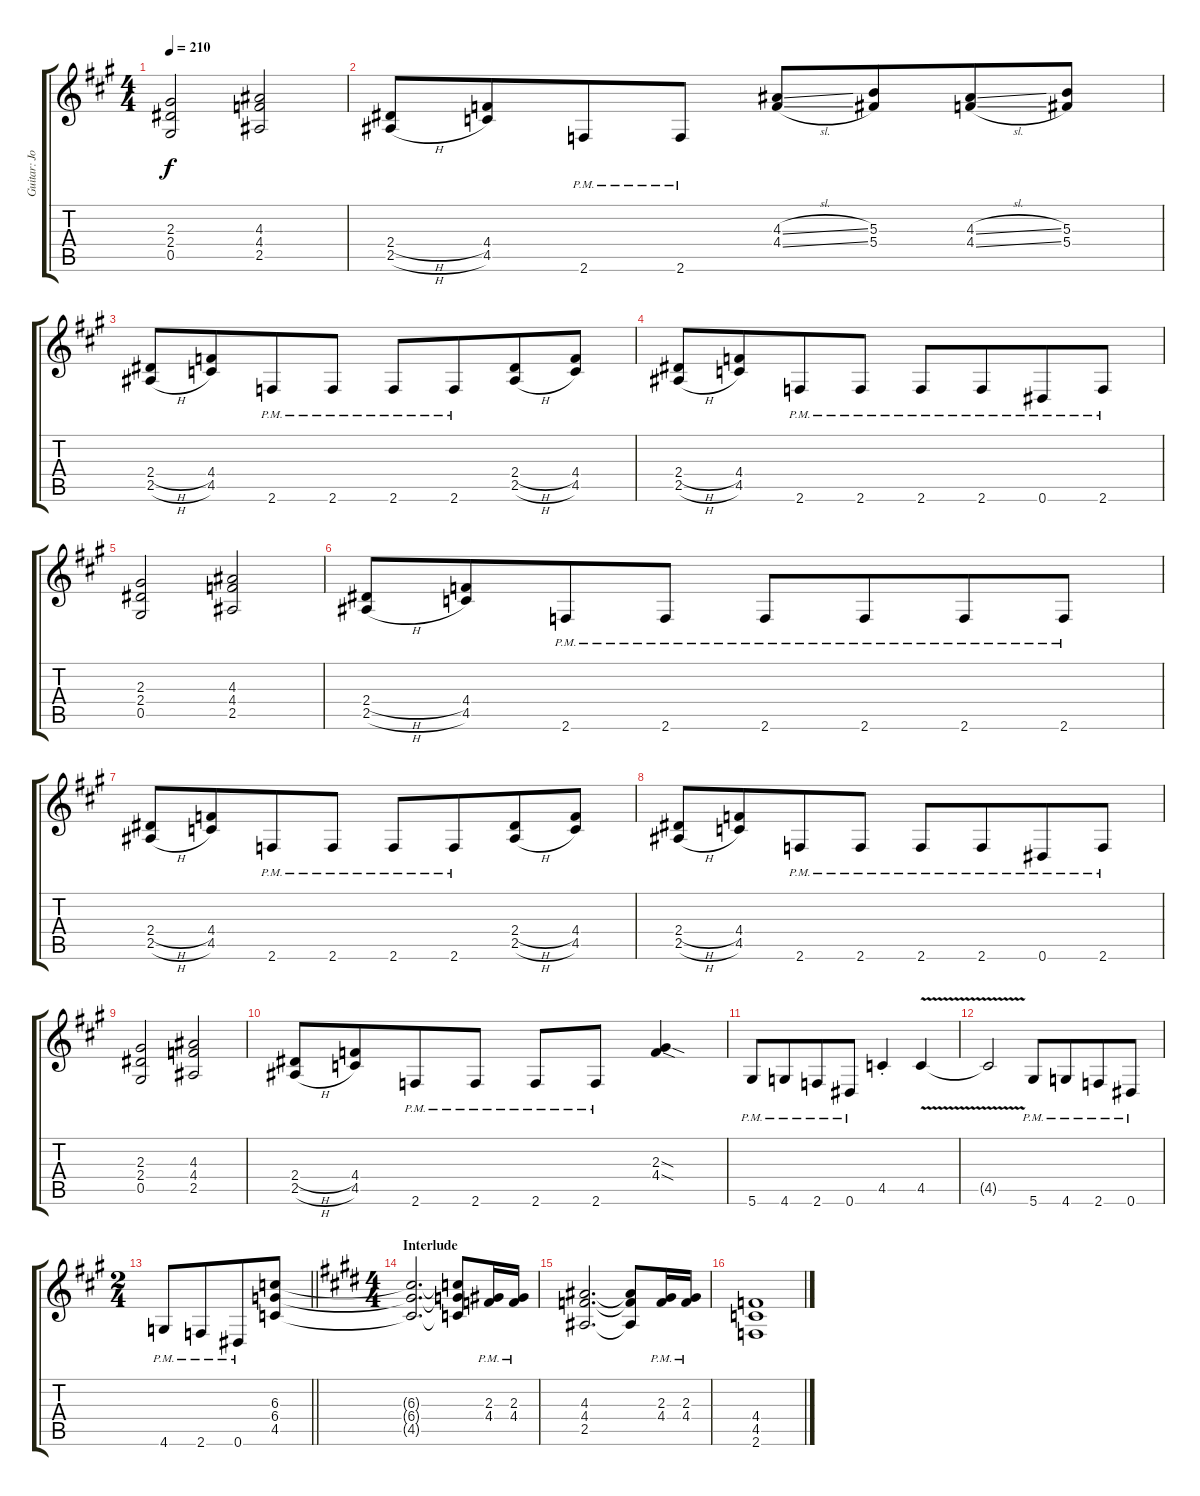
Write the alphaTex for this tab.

\track ("Guitar: John" "Guitar: Jo") {instrument overdrivenguitar}
\staff {score tabs}
\tuning (Eb4 Bb3 Gb3 Db3 Ab2 Eb2) {hide}
\ts (4 4)
\tempo 210
\clef g2
\ks a
(2.3 2.4 0.5).2{dy f} (4.3 4.4 2.5).2 |
(2.4{h} 2.5{h}).8 (4.4 4.5).8{beam merge} 2.6{pm}.8 2.6{pm}.8 (4.3{sl} 4.4{sl}).8 (5.3 5.4).8{beam merge} (4.3{sl} 4.4{sl}).8 (5.3 5.4).8 |
(2.4{h} 2.5{h}).8 (4.4 4.5).8{beam merge} 2.6{pm}.8 2.6{pm}.8 2.6{pm}.8 2.6{pm}.8{beam merge} (2.4{h} 2.5{h}).8 (4.4 4.5).8 |
(2.4{h} 2.5{h}).8 (4.4 4.5).8{beam merge} 2.6{pm}.8 2.6{pm}.8 2.6{pm}.8 2.6{pm}.8{beam merge} 0.6{pm}.8 2.6{pm}.8 |
(2.3 2.4 0.5).2 (4.3 4.4 2.5).2 |
(2.4{h} 2.5{h}).8 (4.4 4.5).8{beam merge} 2.6{pm}.8 2.6{pm}.8 2.6{pm}.8 2.6{pm}.8{beam merge} 2.6{pm}.8 2.6{pm}.8 |
(2.4{h} 2.5{h}).8 (4.4 4.5).8{beam merge} 2.6{pm}.8 2.6{pm}.8 2.6{pm}.8 2.6{pm}.8{beam merge} (2.4{h} 2.5{h}).8 (4.4 4.5).8 |
(2.4{h} 2.5{h}).8 (4.4 4.5).8{beam merge} 2.6{pm}.8 2.6{pm}.8 2.6{pm}.8 2.6{pm}.8{beam merge} 0.6{pm}.8 2.6{pm}.8 |
(2.3 2.4 0.5).2 (4.3 4.4 2.5).2 |
(2.4{h} 2.5{h}).8 (4.4 4.5).8{beam merge} 2.6{pm}.8 2.6{pm}.8 2.6{pm}.8 2.6{pm}.8{beam merge} (2.3{sod} 4.4{sod}).4 |
5.6{pm}.8 4.6{pm}.8{beam merge} 2.6{pm}.8 0.6{pm}.8 4.5{st}.4 4.5{v}.4 |
4.5{t}.2 5.6{pm}.8 4.6{pm}.8{beam merge} 2.6{pm}.8 0.6{pm}.8 |
\ts (2 4)
\barLineRight lightlight
4.6{pm}.8{beam merge} 2.6{pm}.8{beam merge} 0.6{pm}.8 (6.3 6.4 4.5).8 |
\ts (4 4)
\section ("" "Interlude")
\ks e
(6.3{t} 6.4{t} 4.5{t}).2{d} (6.3{t} 6.4{t} 4.5{t}).8 (2.3{pm} 4.4{pm}).16 (2.3{pm} 4.4{pm}).16 |
(4.3 4.4 2.5).2{d} (4.3{t} 4.4{t} 2.5{t}).8 (2.3{pm} 4.4{pm}).16 (2.3{pm} 4.4{pm}).16 |
(4.4 4.5 2.6).1
